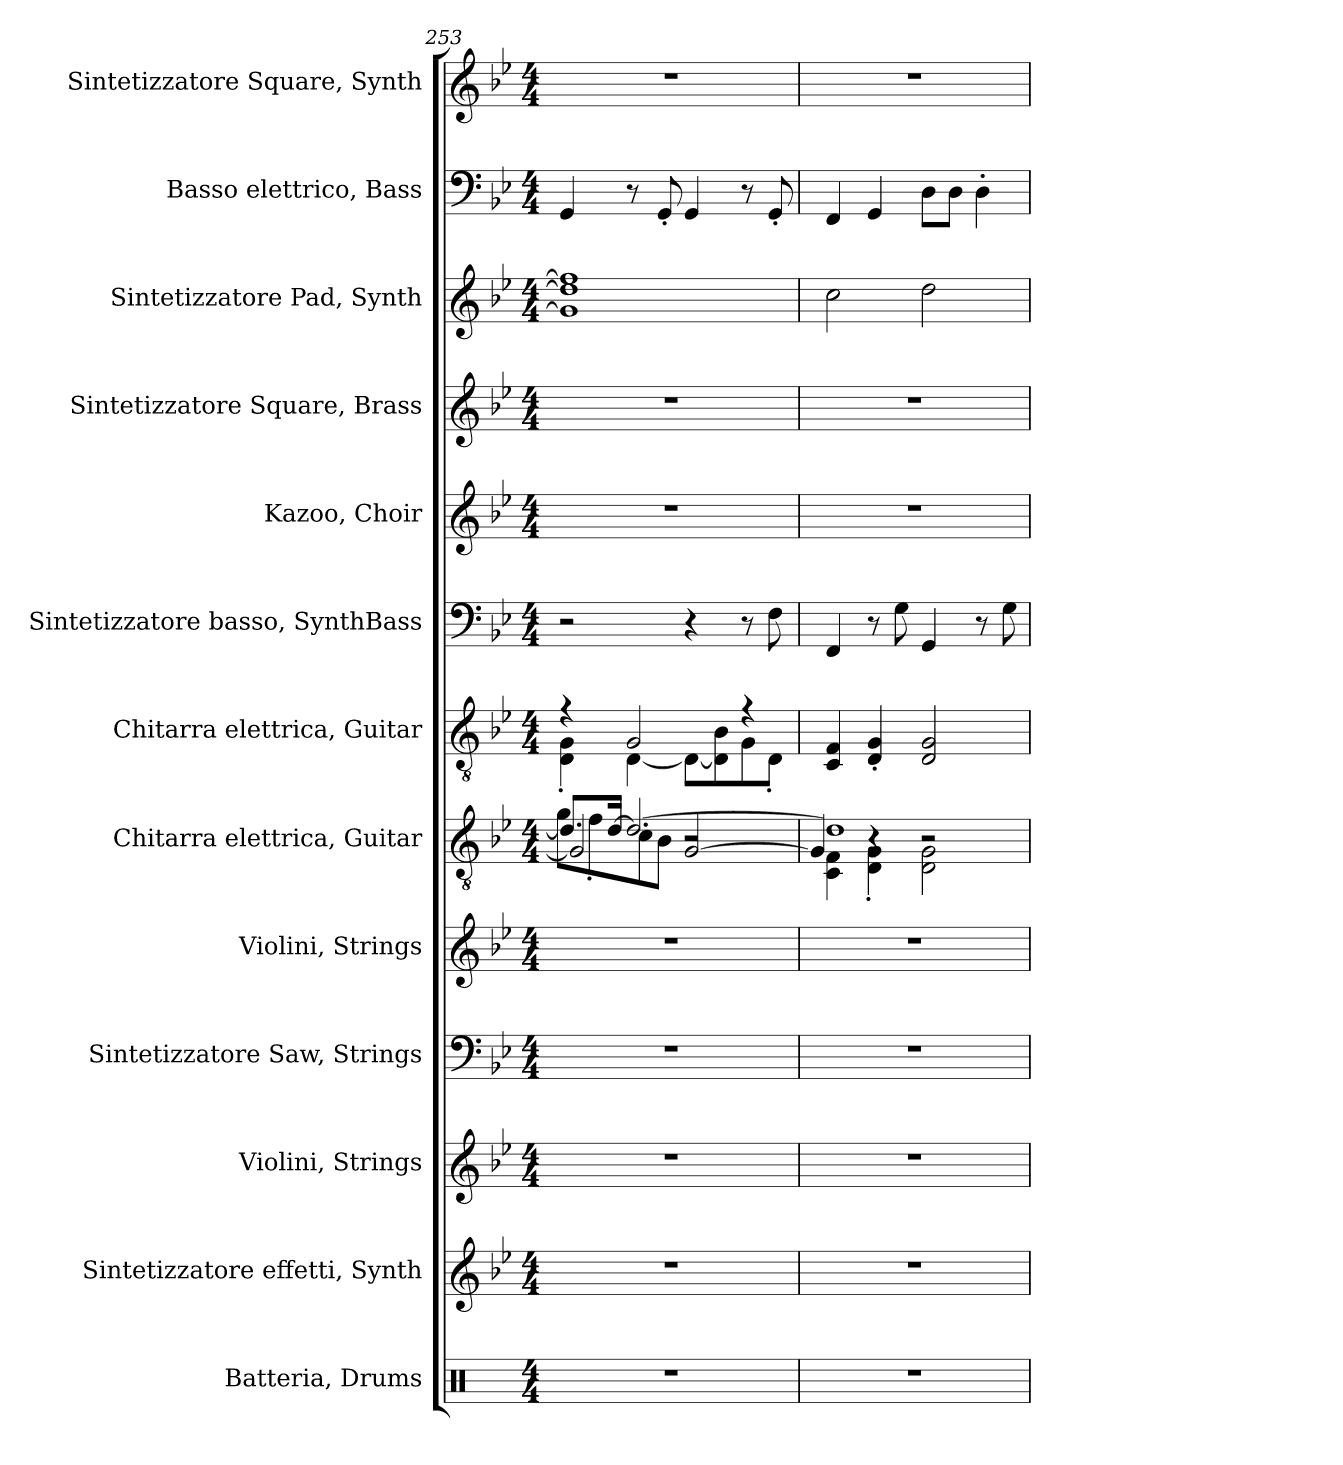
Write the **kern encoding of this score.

**kern	**kern	**kern	**kern	**kern	**kern	**kern	**kern	**kern	**kern	**kern	**kern	**kern
*part13	*part12	*part11	*part10	*part9	*part8	*part7	*part6	*part5	*part4	*part3	*part2	*part1
*staff13	*staff12	*staff11	*staff10	*staff9	*staff8	*staff7	*staff6	*staff5	*staff4	*staff3	*staff2	*staff1
*I"Batteria, Drums	*I"Sintetizzatore effetti, Synth	*I"Violini, Strings	*I"Sintetizzatore Saw, Strings	*I"Violini, Strings	*I"Chitarra elettrica, Guitar	*I"Chitarra elettrica, Guitar	*I"Sintetizzatore basso, SynthBass	*I"Kazoo, Choir	*I"Sintetizzatore Square, Brass	*I"Sintetizzatore Pad, Synth	*I"Basso elettrico, Bass	*I"Sintetizzatore Square, Synth
*I'Batt.	*I'Sint.	*I'Vl.	*I'Sint.	*I'Vl.	*I'Chit. el.	*I'Chit. el.	*I'Sint.	*I'Kaz.	*I'Sint.	*I'Sint.	*I'B. el.	*I'Sint.
*clefX	*clefG2	*clefG2	*clefF4	*clefG2	*clefGv2	*clefGv2	*clefF4	*clefG2	*clefG2	*clefG2	*clefF4	*clefG2
*	*	*	*	*	*	*	*	*	*	*	*ITrd7c12	*
*k[]	*k[b-e-]	*k[b-e-]	*k[b-e-]	*k[b-e-]	*k[b-e-]	*k[b-e-]	*k[b-e-]	*k[b-e-]	*k[b-e-]	*k[b-e-]	*k[b-e-]	*k[b-e-]
*M4/4	*M4/4	*M4/4	*M4/4	*M4/4	*M4/4	*M4/4	*M4/4	*M4/4	*M4/4	*M4/4	*M4/4	*M4/4
=253	=253	=253	=253	=253	=253	=253	=253	=253	=253	=253	=253	=253
*	*	*	*	*	*^	*^	*	*	*	*	*	*
*	*	*	*	*	*	*^	*	*	*	*	*	*	*	*
1r	1r	1r	1r	1r	8.d/L]	8g\L	2G/]	4r	4D\' 4G\'	2r	1r	1r	1g] 1dd] 1ff]	4GGG/	1r
.	.	.	.	.	.	8f'\	.	.	.	.	.	.	.	.	.
.	.	.	.	.	[16d/Jk	.	.	.	.	.	.	.	.	.	.
.	.	.	.	.	2.d/_	8c\	.	2G/	[4D\	.	.	.	.	8r	.
.	.	.	.	.	.	8B-\J	.	.	.	.	.	.	.	8GGG'/	.
.	.	.	.	.	.	2r	[2G/	.	8D\L_	4r	.	.	.	4GGG/	.
.	.	.	.	.	.	.	.	.	8D\] 8B-\	.	.	.	.	.	.
.	.	.	.	.	.	.	.	4r	8G\	8r	.	.	.	8r	.
.	.	.	.	.	.	.	.	.	8D'\J	8F\	.	.	.	8GGG'/	.
*	*	*	*	*	*	*	*	*v	*v	*	*	*	*	*	*
!!LO:PB:g=z
=254	=254	=254	=254	=254	=254	=254	=254	=254	=254	=254	=254	=254	=254	=254
1r	1r	1r	1r	1r	1d]	4C\ 4F\	4G/]	4C/ 4F/	4FF/	1r	1r	2cc\	4FFF/	1r
.	.	.	.	.	.	4D\' 4G\'	4r	4D/' 4G/'	8r	.	.	.	4GGG/	.
.	.	.	.	.	.	.	.	.	8G\	.	.	.	.	.
.	.	.	.	.	.	2D\ 2G\	2r	2D/ 2G/	4GG/	.	.	2dd\	8DD\L	.
.	.	.	.	.	.	.	.	.	.	.	.	.	8DD\J	.
.	.	.	.	.	.	.	.	.	8r	.	.	.	4DD'\	.
.	.	.	.	.	.	.	.	.	8G\	.	.	.	.	.
*	*	*	*	*	*v	*v	*v	*	*	*	*	*	*	*
=	=	=	=	=	=	=	=	=	=	=	=	=
*-	*-	*-	*-	*-	*-	*-	*-	*-	*-	*-	*-	*-
